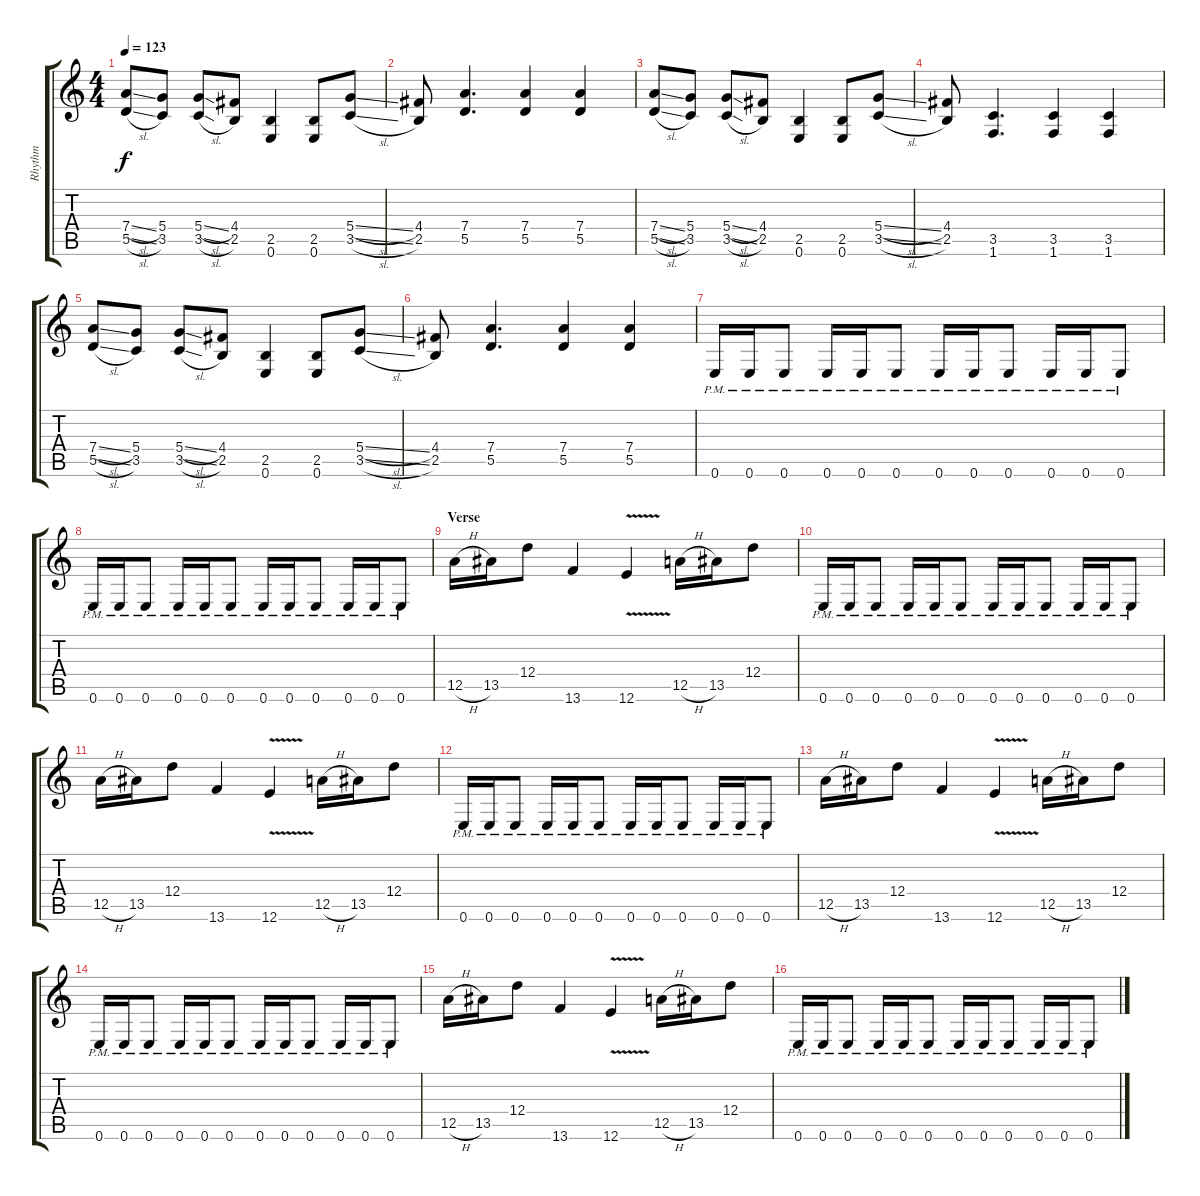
\track ("Rhythm" "Rhythm") {instrument distortionguitar}
\staff {score tabs}
\tuning (E4 B3 G3 D3 A2 E2) {hide}
\ts (4 4)
\tempo 123
\clef g2
\ks c
(7.4{sl} 5.5{sl}).8{dy f} (5.4 3.5).8 (5.4{sl} 3.5{sl}).8 (4.4 2.5).8 (2.5 0.6).4 (2.5 0.6).8 (5.4{sl} 3.5{sl}).8 |
(4.4 2.5).8 (7.4 5.5).4{d} (7.4 5.5).4 (7.4 5.5).4 |
(7.4{sl} 5.5{sl}).8 (5.4 3.5).8 (5.4{sl} 3.5{sl}).8 (4.4 2.5).8 (2.5 0.6).4 (2.5 0.6).8 (5.4{sl} 3.5{sl}).8 |
(4.4 2.5).8 (3.5 1.6).4{d} (3.5 1.6).4 (3.5 1.6).4 |
(7.4{sl} 5.5{sl}).8 (5.4 3.5).8 (5.4{sl} 3.5{sl}).8 (4.4 2.5).8 (2.5 0.6).4 (2.5 0.6).8 (5.4{sl} 3.5{sl}).8 |
(4.4 2.5).8 (7.4 5.5).4{d} (7.4 5.5).4 (7.4 5.5).4 |
0.6{pm}.16 0.6{pm}.16 0.6{pm}.8 0.6{pm}.16 0.6{pm}.16 0.6{pm}.8 0.6{pm}.16 0.6{pm}.16 0.6{pm}.8 0.6{pm}.16 0.6{pm}.16 0.6{pm}.8 |
0.6{pm}.16 0.6{pm}.16 0.6{pm}.8 0.6{pm}.16 0.6{pm}.16 0.6{pm}.8 0.6{pm}.16 0.6{pm}.16 0.6{pm}.8 0.6{pm}.16 0.6{pm}.16 0.6{pm}.8 |
\section ("" "Verse")
12.5{h}.16 13.5.16 12.4.8 13.6.4 12.6{v}.4 12.5{h}.16 13.5.16 12.4.8 |
0.6{pm}.16 0.6{pm}.16 0.6{pm}.8 0.6{pm}.16 0.6{pm}.16 0.6{pm}.8 0.6{pm}.16 0.6{pm}.16 0.6{pm}.8 0.6{pm}.16 0.6{pm}.16 0.6{pm}.8 |
12.5{h}.16 13.5.16 12.4.8 13.6.4 12.6{v}.4 12.5{h}.16 13.5.16 12.4.8 |
0.6{pm}.16 0.6{pm}.16 0.6{pm}.8 0.6{pm}.16 0.6{pm}.16 0.6{pm}.8 0.6{pm}.16 0.6{pm}.16 0.6{pm}.8 0.6{pm}.16 0.6{pm}.16 0.6{pm}.8 |
12.5{h}.16 13.5.16 12.4.8 13.6.4 12.6{v}.4 12.5{h}.16 13.5.16 12.4.8 |
0.6{pm}.16 0.6{pm}.16 0.6{pm}.8 0.6{pm}.16 0.6{pm}.16 0.6{pm}.8 0.6{pm}.16 0.6{pm}.16 0.6{pm}.8 0.6{pm}.16 0.6{pm}.16 0.6{pm}.8 |
12.5{h}.16 13.5.16 12.4.8 13.6.4 12.6{v}.4 12.5{h}.16 13.5.16 12.4.8 |
0.6{pm}.16 0.6{pm}.16 0.6{pm}.8 0.6{pm}.16 0.6{pm}.16 0.6{pm}.8 0.6{pm}.16 0.6{pm}.16 0.6{pm}.8 0.6{pm}.16 0.6{pm}.16 0.6{pm}.8
